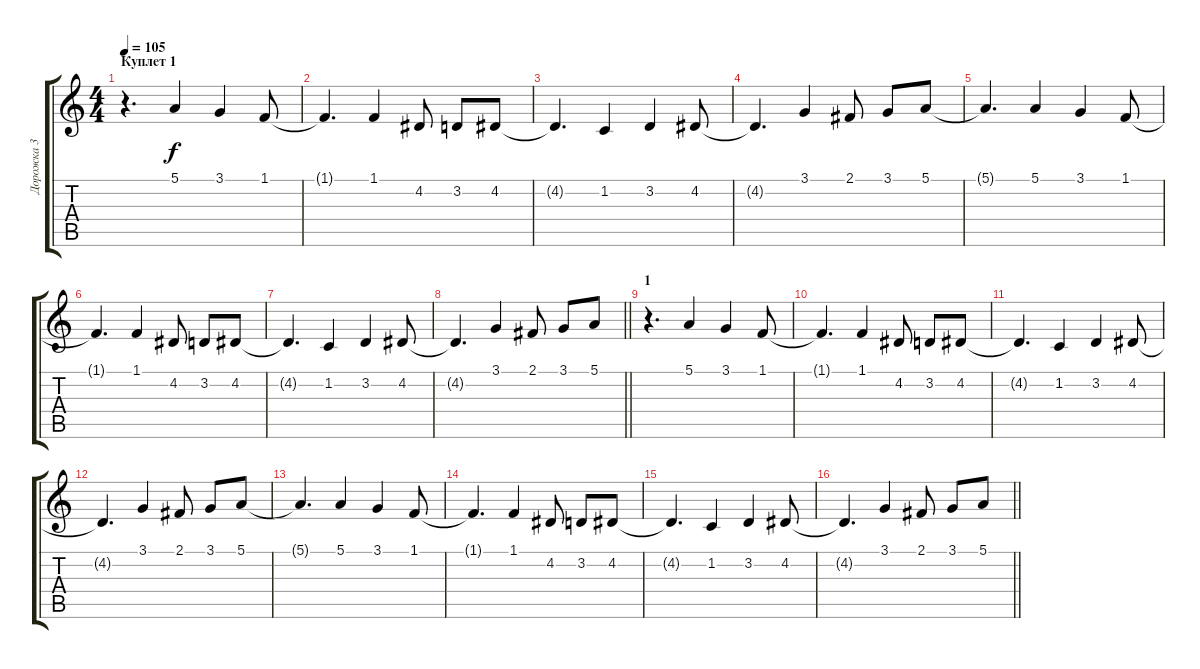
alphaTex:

\track ("Дорожка 3" "Дорожка 3") {instrument applause}
\staff {score tabs}
\tuning (E4 B3 G3 D3 A2 E2) {hide}
\ts (4 4)
\section ("" "Куплет 1")
\tempo 105
\clef g2
\ks c
r.4{d dy f volume 10 instrument electricgrandpiano} 5.1.4 3.1.4 1.1.8 |
1.1{t}.4{d} 1.1.4 4.2.8 3.2.8 4.2.8 |
4.2{t}.4{d} 1.2.4 3.2.4 4.2.8 |
4.2{t}.4{d} 3.1.4 2.1.8 3.1.8 5.1.8 |
5.1{t}.4{d} 5.1.4 3.1.4 1.1.8 |
1.1{t}.4{d} 1.1.4 4.2.8 3.2.8 4.2.8 |
4.2{t}.4{d} 1.2.4 3.2.4 4.2.8 |
\barLineRight lightlight
4.2{t}.4{d} 3.1.4 2.1.8 3.1.8 5.1.8 |
\section ("" "1")
r.4{d volume 10 instrument electricgrandpiano} 5.1.4 3.1.4 1.1.8 |
1.1{t}.4{d} 1.1.4 4.2.8 3.2.8 4.2.8 |
4.2{t}.4{d} 1.2.4 3.2.4 4.2.8 |
4.2{t}.4{d} 3.1.4 2.1.8 3.1.8 5.1.8 |
5.1{t}.4{d} 5.1.4 3.1.4 1.1.8 |
1.1{t}.4{d} 1.1.4 4.2.8 3.2.8 4.2.8 |
4.2{t}.4{d} 1.2.4 3.2.4 4.2.8 |
\barLineRight lightlight
4.2{t}.4{d} 3.1.4 2.1.8 3.1.8 5.1.8
